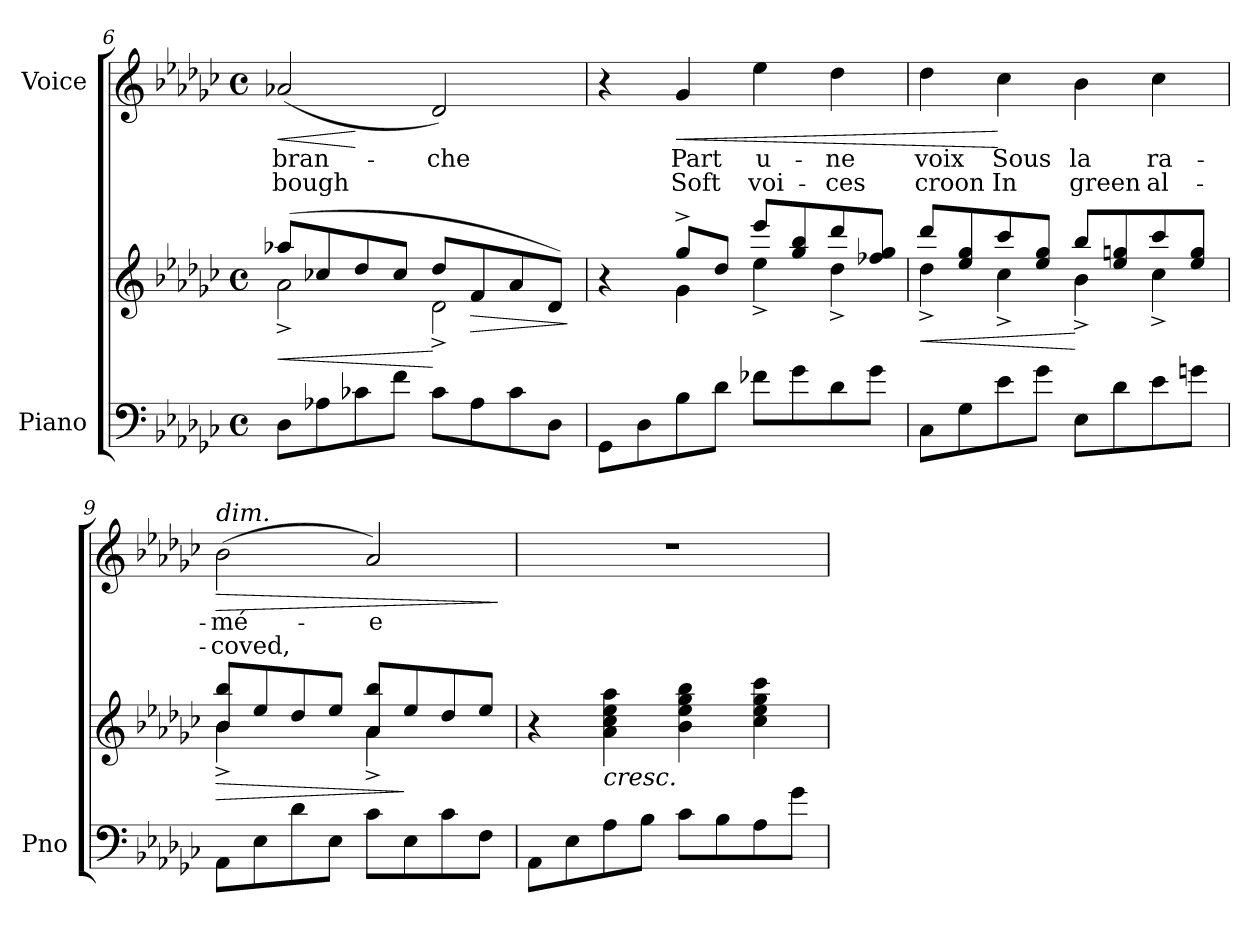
**kern	**kern	**dynam	**kern	**text	**text	**dynam
*part2	*part2	*part2	*part1	*part1	*part1	*part1
*staff3	*staff2	*staff2/3	*staff1	*staff1	*staff1	*staff1
*I"Piano	*	*	*I"Voice	*	*	*
*I'Pno	*	*	*	*	*	*
*clefF4	*clefG2	*	*clefG2	*	*	*
*k[b-e-a-d-g-c-]	*k[b-e-a-d-g-c-]	*	*k[b-e-a-d-g-c-]	*	*	*
*M4/4	*M4/4	*	*M4/4	*	*	*
*met(c)	*met(c)	*	*met(c)	*	*	*
=6	=6	=6	=6	=6	=6	=6
!	!	!LO:HP:b	!	!LO:LY:b	!LO:LY:b	!LO:HP:b
*	*^	*	*^	*	*	*
8D-\L	(8aa-X/L	2a-^\	<	(2a-X/	4ryy	bran-	bough	<
8A-X\	8cc-X/	.	.	.	.	.	.	.
8c-X\	8dd-/	.	.	.	4ryy	.	.	[
8f\J	8cc-/J	.	.	.	.	.	.	.
!	!	!	!	!	!	!LO:LY:b	!	!
8c-\L	8dd-/L	2d-^\	[	2d-/)	2ryy	-che	.	.
!	!	!	!LO:HP:b	!	!	!	!	!
8A-\	8f/	.	>	.	.	.	.	.
8c-\	8a-/	.	.	.	.	.	.	.
8D-\J	8d-/J)	.	.	.	.	.	.	.
*	*v	*v	*	*	*	*	*	*
*	*	*	*v	*v	*	*	*
.	.	]	.	.	.	.
!!LO:LB:g=z
=7	=7	=7	=7	=7	=7	=7
*	*^	*	*	*	*	*
8GG-\L	4r	4ryy	.	4r	.	.	.
8D-\	.	.	.	.	.	.	.
!	!	!	!	!	!LO:LY:b	!LO:LY:b	!LO:HP:b
8B-\	8gg-^</L	4g-\	.	4g-/	Part	Soft	<
8d-\J	8dd-/J	.	.	.	.	.	.
!	!	!	!	!	!LO:LY:b	!LO:LY:b	!
8f-X\L	8eee-/L	4ee-^\	.	4ee-\	u-	voi-	.
8g-\	8gg-/ 8bb-/	.	.	.	.	.	.
!	!	!	!	!	!LO:LY:b	!LO:LY:b	!
8d-\	8ddd-/	4dd-^\	.	4dd-\	-ne	-ces	.
8g-\J	8ff-X/ 8gg-/J	.	.	.	.	.	.
=8	=8	=8	=8	=8	=8	=8	=8
!	!	!	!LO:HP:b	!	!LO:LY:b	!LO:LY:b	!
8C-\L	8ddd-/L	4dd-^\	<	4dd-\	voix	croon	.
8G-\	8ee-/ 8gg-/	.	.	.	.	.	.
!	!	!	!	!	!LO:LY:b	!LO:LY:b	!
8e-\	8ccc-/	4cc-^\	.	4cc-\	Sous	In	[
8g-\J	8ee-/ 8gg-/J	.	.	.	.	.	.
!	!	!	!	!	!LO:LY:b	!LO:LY:b	!
8E-\L	8bb-/L	4b-^\	[	4b-\	la	green	.
8d-\	8ee-/ 8ggn/	.	.	.	.	.	.
!	!	!	!	!	!LO:LY:b	!LO:LY:b	!
8e-\	8ccc-/	4cc-^\	.	4cc-\	ra-	al-	.
8gn\J	8ee-/ 8gg/J	.	.	.	.	.	.
=9	=9	=9	=9	=9	=9	=9	=9
!	!	!	!	!LO:TX:a:i:t=dim.	!	!	!
!	!	!	!LO:HP:b	!	!LO:LY:b	!LO:LY:b	!LO:HP:b
8AA-\L	8b-/ 8bb-/L	4b-^\	>	(2b-\	-mé-	-coved,	>
8E-\	8ee-/	.	.	.	.	.	.
8d-\	8dd-/	4ryy	.	.	.	.	.
8E-\J	8ee-/J	.	.	.	.	.	.
!	!	!	!	!	!LO:LY:b	!	!
8c-\L	8a-/ 8bb-/L	4a-^\	.	2a-/)	-e	.	.
8E-\	8ee-/	.	]	.	.	.	.
8c-\	8dd-/	4ryy	.	.	.	.	.
8F\J	8ee-/J	.	.	.	.	.	.
*	*v	*v	*	*	*	*	*
.	.	.	.	.	.	]
!!LO:PB:g=z
=10	=10	=10	=10	=10	=10	=10
8AA-\L	4r	.	1r	.	.	.
8E-\	.	.	.	.	.	.
!	!LO:TX:b:i:t=cresc.	!	!	!	!	!
8A-\	4a-\ 4cc-\ 4ee-\ 4aa-\	.	.	.	.	.
8B-\J	.	.	.	.	.	.
8c-\L	4b-\ 4ee-\ 4gg-\ 4bb-\	.	.	.	.	.
8B-\	.	.	.	.	.	.
8A-\	4cc-\ 4ee-\ 4gg-\ 4ccc-\	.	.	.	.	.
8g-\J	.	.	.	.	.	.
=	=	=	=	=	=	=
*-	*-	*-	*-	*-	*-	*-
